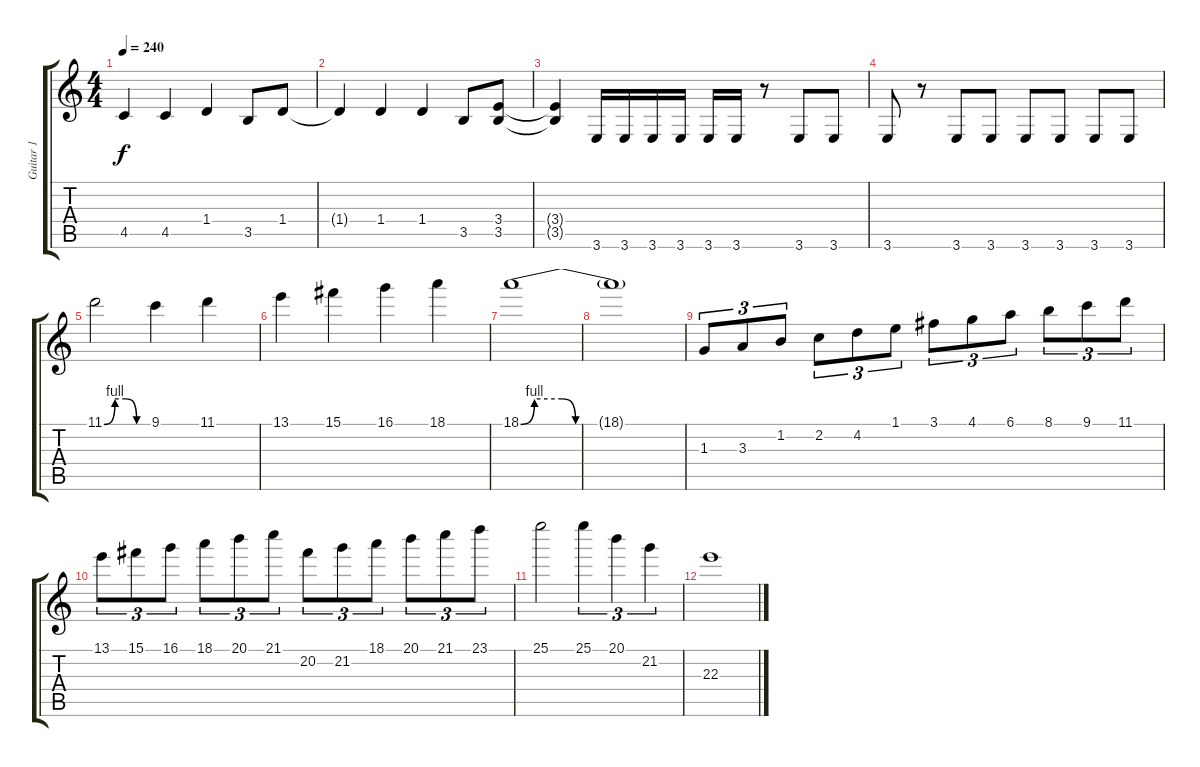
\track ("Guitar 1" "Guitar 1") {instrument distortionguitar}
\staff {score tabs}
\tuning (Eb4 Bb3 Gb3 Db3 Ab2 Db2) {hide}
\ts (4 4)
\tempo 240
\clef g2
\ks c
4.5.4{dy f} 4.5.4 1.4.4 3.5.8 1.4.8 |
1.4{t}.4 1.4.4 1.4.4 3.5.8 (3.4 3.5).8 |
(3.4{t} 3.5{t}).4 3.6.16 3.6.16 3.6.16 3.6.16 3.6.16 3.6.16 r.8 3.6.8 3.6.8 |
3.6.8 r.8 3.6.8 3.6.8 3.6.8 3.6.8 3.6.8 3.6.8 |
11.1{be (custom 0 0 15 4 30 4 45 0 60 0)}.2 9.1.4 11.1.4 |
13.1.4 15.1.4 16.1.4 18.1.4 |
18.1{be (custom 0 0 5 4 15 4 20 0 45 0 60 0)}.1 |
18.1{t}.1 |
1.3.8{tu (3 2)} 3.3.8{tu (3 2)} 1.2.8{tu (3 2)} 2.2.8{tu (3 2)} 4.2.8{tu (3 2)} 1.1.8{tu (3 2)} 3.1.8{tu (3 2)} 4.1.8{tu (3 2)} 6.1.8{tu (3 2)} 8.1.8{tu (3 2)} 9.1.8{tu (3 2)} 11.1.8{tu (3 2)} |
13.1.8{tu (3 2)} 15.1.8{tu (3 2)} 16.1.8{tu (3 2)} 18.1.8{tu (3 2)} 20.1.8{tu (3 2)} 21.1.8{tu (3 2)} 20.2.8{tu (3 2)} 21.2.8{tu (3 2)} 18.1.8{tu (3 2)} 20.1.8{tu (3 2)} 21.1.8{tu (3 2)} 23.1.8{tu (3 2)} |
25.1.2 25.1.4{tu (3 2)} 20.1.4{tu (3 2)} 21.2.4{tu (3 2)} |
22.3.1
